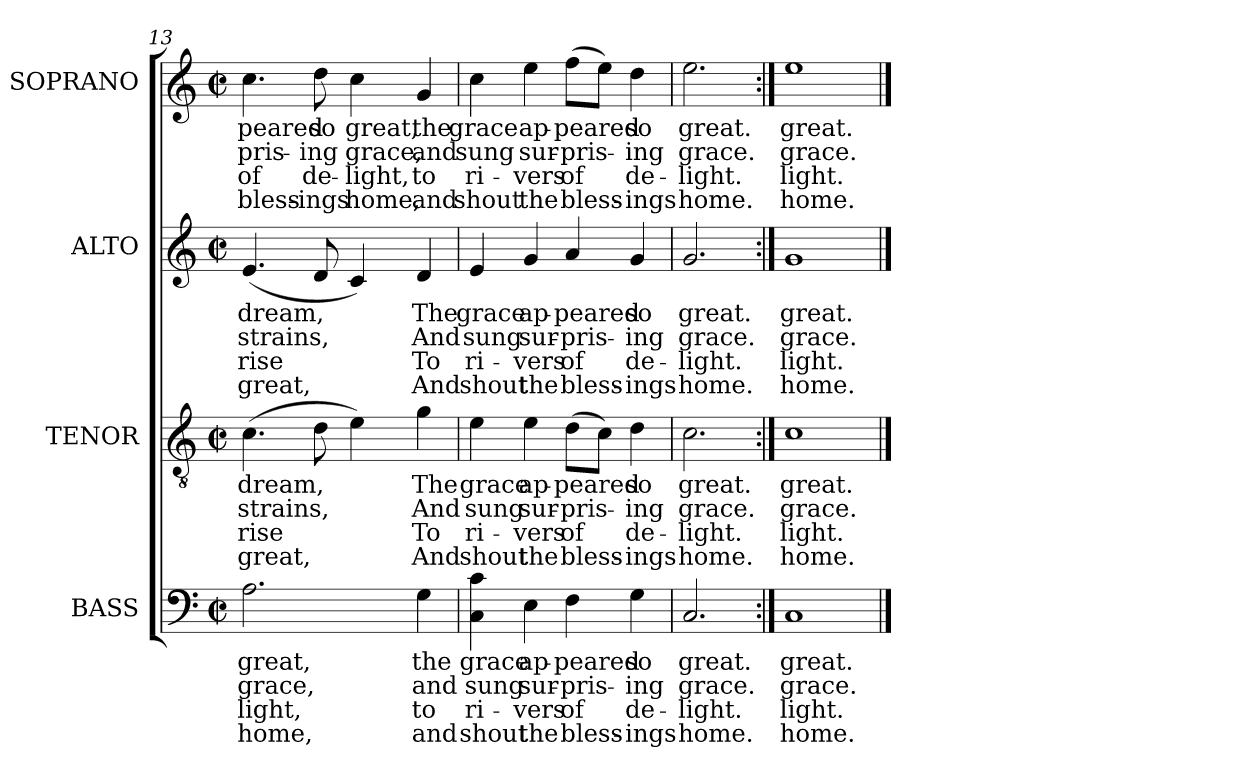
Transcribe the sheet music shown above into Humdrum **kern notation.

**kern	**text	**text	**text	**text	**kern	**text	**text	**text	**text	**kern	**text	**text	**text	**text	**kern	**text	**text	**text	**text
*part4	*part4	*part4	*part4	*part4	*part3	*part3	*part3	*part3	*part3	*part2	*part2	*part2	*part2	*part2	*part1	*part1	*part1	*part1	*part1
*staff4	*staff4	*staff4	*staff4	*staff4	*staff3	*staff3	*staff3	*staff3	*staff3	*staff2	*staff2	*staff2	*staff2	*staff2	*staff1	*staff1	*staff1	*staff1	*staff1
*I"BASS	*	*	*	*	*I"TENOR	*	*	*	*	*I"ALTO	*	*	*	*	*I"SOPRANO	*	*	*	*
*I'B.	*	*	*	*	*I'T.	*	*	*	*	*I'A.	*	*	*	*	*I'S.	*	*	*	*
*clefF4	*	*	*	*	*clefGv2	*	*	*	*	*clefG2	*	*	*	*	*clefG2	*	*	*	*
*	*	*	*	*	*ITrd7c12	*	*	*	*	*	*	*	*	*	*	*	*	*	*
*k[]	*	*	*	*	*k[]	*	*	*	*	*k[]	*	*	*	*	*k[]	*	*	*	*
*C:	*	*	*	*	*C:	*	*	*	*	*C:	*	*	*	*	*C:	*	*	*	*
*M2/2	*	*	*	*	*M2/2	*	*	*	*	*M2/2	*	*	*	*	*M2/2	*	*	*	*
*met(c|)	*	*	*	*	*met(c|)	*	*	*	*	*met(c|)	*	*	*	*	*met(c|)	*	*	*	*
=13	=13	=13	=13	=13	=13	=13	=13	=13	=13	=13	=13	=13	=13	=13	=13	=13	=13	=13	=13
!	!LO:LY:b:color=#000000	!LO:LY:b:color=#000000	!LO:LY:b:color=#000000	!LO:LY:b:color=#000000	!	!	!	!	!	!	!	!	!	!	!	!	!	!	!
!	!	!	!	!	!	!LO:LY:b:color=#000000	!LO:LY:b:color=#000000	!LO:LY:b:color=#000000	!LO:LY:b:color=#000000	!	!	!	!	!	!	!	!	!	!
!	!	!	!	!	!	!	!	!	!	!	!LO:LY:b:color=#000000	!LO:LY:b:color=#000000	!LO:LY:b:color=#000000	!LO:LY:b:color=#000000	!	!	!	!	!
!	!	!	!	!	!	!	!	!	!	!	!	!	!	!	!	!LO:LY:b:color=#000000	!LO:LY:b:color=#000000	!LO:LY:b:color=#000000	!LO:LY:b:color=#000000
2.Ai\	great,	grace,	light,	-home,	(4.Ci\	dream,	strains,	rise	great,	(4.ei/	dream,	strains,	rise	great,	4.cci\	-peared	-pris-	-of	bless-
!	!	!	!	!	!	!	!	!	!	!	!	!	!	!	!	!LO:LY:b:color=#000000	!LO:LY:b:color=#000000	!LO:LY:b:color=#000000	!LO:LY:b:color=#000000
.	.	.	.	.	8Di\	.	.	.	.	8di/	.	.	.	.	8ddi\	so	-ing	de-	ings
!	!	!	!	!	!	!	!	!	!	!	!	!	!	!	!	!LO:LY:b:color=#000000	!LO:LY:b:color=#000000	!LO:LY:b:color=#000000	!LO:LY:b:color=#000000
.	.	.	.	.	4Ei\)	.	.	.	.	4ci/)	.	.	.	.	4cci\	great,	grace,	light,	-home,
!	!LO:LY:b:color=#000000	!LO:LY:b:color=#000000	!LO:LY:b:color=#000000	!LO:LY:b:color=#000000	!	!	!	!	!	!	!	!	!	!	!	!	!	!	!
!	!	!	!	!	!	!LO:LY:b:color=#000000	!LO:LY:b:color=#000000	!LO:LY:b:color=#000000	!LO:LY:b:color=#000000	!	!	!	!	!	!	!	!	!	!
!	!	!	!	!	!	!	!	!	!	!	!LO:LY:b:color=#000000	!LO:LY:b:color=#000000	!LO:LY:b:color=#000000	!LO:LY:b:color=#000000	!	!	!	!	!
!	!	!	!	!	!	!	!	!	!	!	!	!	!	!	!	!LO:LY:b:color=#000000	!LO:LY:b:color=#000000	!LO:LY:b:color=#000000	!LO:LY:b:color=#000000
4Gi\	the	and	to	and	4Gi\	The	And	To	And	4di/	The	And	To	And	4gi/	the	and	to	and
=14	=14	=14	=14	=14	=14	=14	=14	=14	=14	=14	=14	=14	=14	=14	=14	=14	=14	=14	=14
!	!LO:LY:b:color=#000000	!LO:LY:b:color=#000000	!LO:LY:b:color=#000000	!LO:LY:b:color=#000000	!	!	!	!	!	!	!	!	!	!	!	!	!	!	!
!	!	!	!	!	!	!LO:LY:b:color=#000000	!LO:LY:b:color=#000000	!LO:LY:b:color=#000000	!LO:LY:b:color=#000000	!	!	!	!	!	!	!	!	!	!
!	!	!	!	!	!	!	!	!	!	!	!LO:LY:b:color=#000000	!LO:LY:b:color=#000000	!LO:LY:b:color=#000000	!LO:LY:b:color=#000000	!	!	!	!	!
!	!	!	!	!	!	!	!	!	!	!	!	!	!	!	!	!LO:LY:b:color=#000000	!LO:LY:b:color=#000000	!LO:LY:b:color=#000000	!LO:LY:b:color=#000000
4Ci\ 4ci	grace	sung	ri-	shout	4Ei\	grace	sung	ri-	shout	4ei/	grace	sung	ri-	-shout	4cci\	grace	sung	ri-	shout
!	!LO:LY:b:color=#000000	!LO:LY:b:color=#000000	!LO:LY:b:color=#000000	!LO:LY:b:color=#000000	!	!	!	!	!	!	!	!	!	!	!	!	!	!	!
!	!	!	!	!	!	!LO:LY:b:color=#000000	!LO:LY:b:color=#000000	!LO:LY:b:color=#000000	!LO:LY:b:color=#000000	!	!	!	!	!	!	!	!	!	!
!	!	!	!	!	!	!	!	!	!	!	!LO:LY:b:color=#000000	!LO:LY:b:color=#000000	!LO:LY:b:color=#000000	!LO:LY:b:color=#000000	!	!	!	!	!
!	!	!	!	!	!	!	!	!	!	!	!	!	!	!	!	!LO:LY:b:color=#000000	!LO:LY:b:color=#000000	!LO:LY:b:color=#000000	!LO:LY:b:color=#000000
4Ei\	ap-	sur-	vers	-the	4Ei\	ap-	sur-	vers	-the	4gi/	ap-	sur-	vers	the	4eei\	ap-	sur-	vers	-the
!	!LO:LY:b:color=#000000	!LO:LY:b:color=#000000	!LO:LY:b:color=#000000	!LO:LY:b:color=#000000	!	!	!	!	!	!	!	!	!	!	!	!	!	!	!
!	!	!	!	!	!	!LO:LY:b:color=#000000	!LO:LY:b:color=#000000	!LO:LY:b:color=#000000	!LO:LY:b:color=#000000	!	!	!	!	!	!	!	!	!	!
!	!	!	!	!	!	!	!	!	!	!	!LO:LY:b:color=#000000	!LO:LY:b:color=#000000	!LO:LY:b:color=#000000	!LO:LY:b:color=#000000	!	!	!	!	!
!	!	!	!	!	!	!	!	!	!	!	!	!	!	!	!	!LO:LY:b:color=#000000	!LO:LY:b:color=#000000	!LO:LY:b:color=#000000	!LO:LY:b:color=#000000
4Fi\	-peared	-pris-	-of	bless-	(8Di\L	-peared	-pris-	-of	bless-	4ai/	-peared	-pris-	of	bless-	(8ffi\L	-peared	-pris-	-of	bless-
.	.	.	.	.	8Ci\J)	.	.	.	.	.	.	.	.	.	8eei\J)	.	.	.	.
!	!LO:LY:b:color=#000000	!LO:LY:b:color=#000000	!LO:LY:b:color=#000000	!LO:LY:b:color=#000000	!	!	!	!	!	!	!	!	!	!	!	!	!	!	!
!	!	!	!	!	!	!LO:LY:b:color=#000000	!LO:LY:b:color=#000000	!LO:LY:b:color=#000000	!LO:LY:b:color=#000000	!	!	!	!	!	!	!	!	!	!
!	!	!	!	!	!	!	!	!	!	!	!LO:LY:b:color=#000000	!LO:LY:b:color=#000000	!LO:LY:b:color=#000000	!LO:LY:b:color=#000000	!	!	!	!	!
!	!	!	!	!	!	!	!	!	!	!	!	!	!	!	!	!LO:LY:b:color=#000000	!LO:LY:b:color=#000000	!LO:LY:b:color=#000000	!LO:LY:b:color=#000000
4Gi\	so	-ing	de-	ings	4Di\	so	-ing	de-	ings	4gi/	so	-ing	-de-	-ings	4ddi\	so	-ing	de-	ings
=15	=15	=15	=15	=15	=15	=15	=15	=15	=15	=15	=15	=15	=15	=15	=15	=15	=15	=15	=15
!	!LO:LY:b:color=#000000	!LO:LY:b:color=#000000	!LO:LY:b:color=#000000	!LO:LY:b:color=#000000	!	!	!	!	!	!	!	!	!	!	!	!	!	!	!
!	!	!	!	!	!	!LO:LY:b:color=#000000	!LO:LY:b:color=#000000	!LO:LY:b:color=#000000	!LO:LY:b:color=#000000	!	!	!	!	!	!	!	!	!	!
!	!	!	!	!	!	!	!	!	!	!	!LO:LY:b:color=#000000	!LO:LY:b:color=#000000	!LO:LY:b:color=#000000	!LO:LY:b:color=#000000	!	!	!	!	!
!	!	!	!	!	!	!	!	!	!	!	!	!	!	!	!	!LO:LY:b:color=#000000	!LO:LY:b:color=#000000	!LO:LY:b:color=#000000	!LO:LY:b:color=#000000
2.Ci/	great.	grace.	light.	-home.	2.Ci\	great.	grace.	light.	-home.	2.gi/	great.	grace.	light.	home.	2.eei\	great.	grace.	light.	-home.
=16:|!	=16:|!	=16:|!	=16:|!	=16:|!	=16:|!	=16:|!	=16:|!	=16:|!	=16:|!	=16:|!	=16:|!	=16:|!	=16:|!	=16:|!	=16:|!	=16:|!	=16:|!	=16:|!	=16:|!
!	!LO:LY:b:color=#000000	!LO:LY:b:color=#000000	!LO:LY:b:color=#000000	!LO:LY:b:color=#000000	!	!	!	!	!	!	!	!	!	!	!	!	!	!	!
!	!	!	!	!	!	!LO:LY:b:color=#000000	!LO:LY:b:color=#000000	!LO:LY:b:color=#000000	!LO:LY:b:color=#000000	!	!	!	!	!	!	!	!	!	!
!	!	!	!	!	!	!	!	!	!	!	!LO:LY:b:color=#000000	!LO:LY:b:color=#000000	!LO:LY:b:color=#000000	!LO:LY:b:color=#000000	!	!	!	!	!
!	!	!	!	!	!	!	!	!	!	!	!	!	!	!	!	!LO:LY:b:color=#000000	!LO:LY:b:color=#000000	!LO:LY:b:color=#000000	!LO:LY:b:color=#000000
1Ci	great.	grace.	-light.	home.	1Ci	great.	grace.	-light.	home.	1gi	great.	grace.	-light.	home.	1eei	great.	grace.	-light.	home.
==	==	==	==	==	==	==	==	==	==	==	==	==	==	==	==	==	==	==	==
*-	*-	*-	*-	*-	*-	*-	*-	*-	*-	*-	*-	*-	*-	*-	*-	*-	*-	*-	*-
